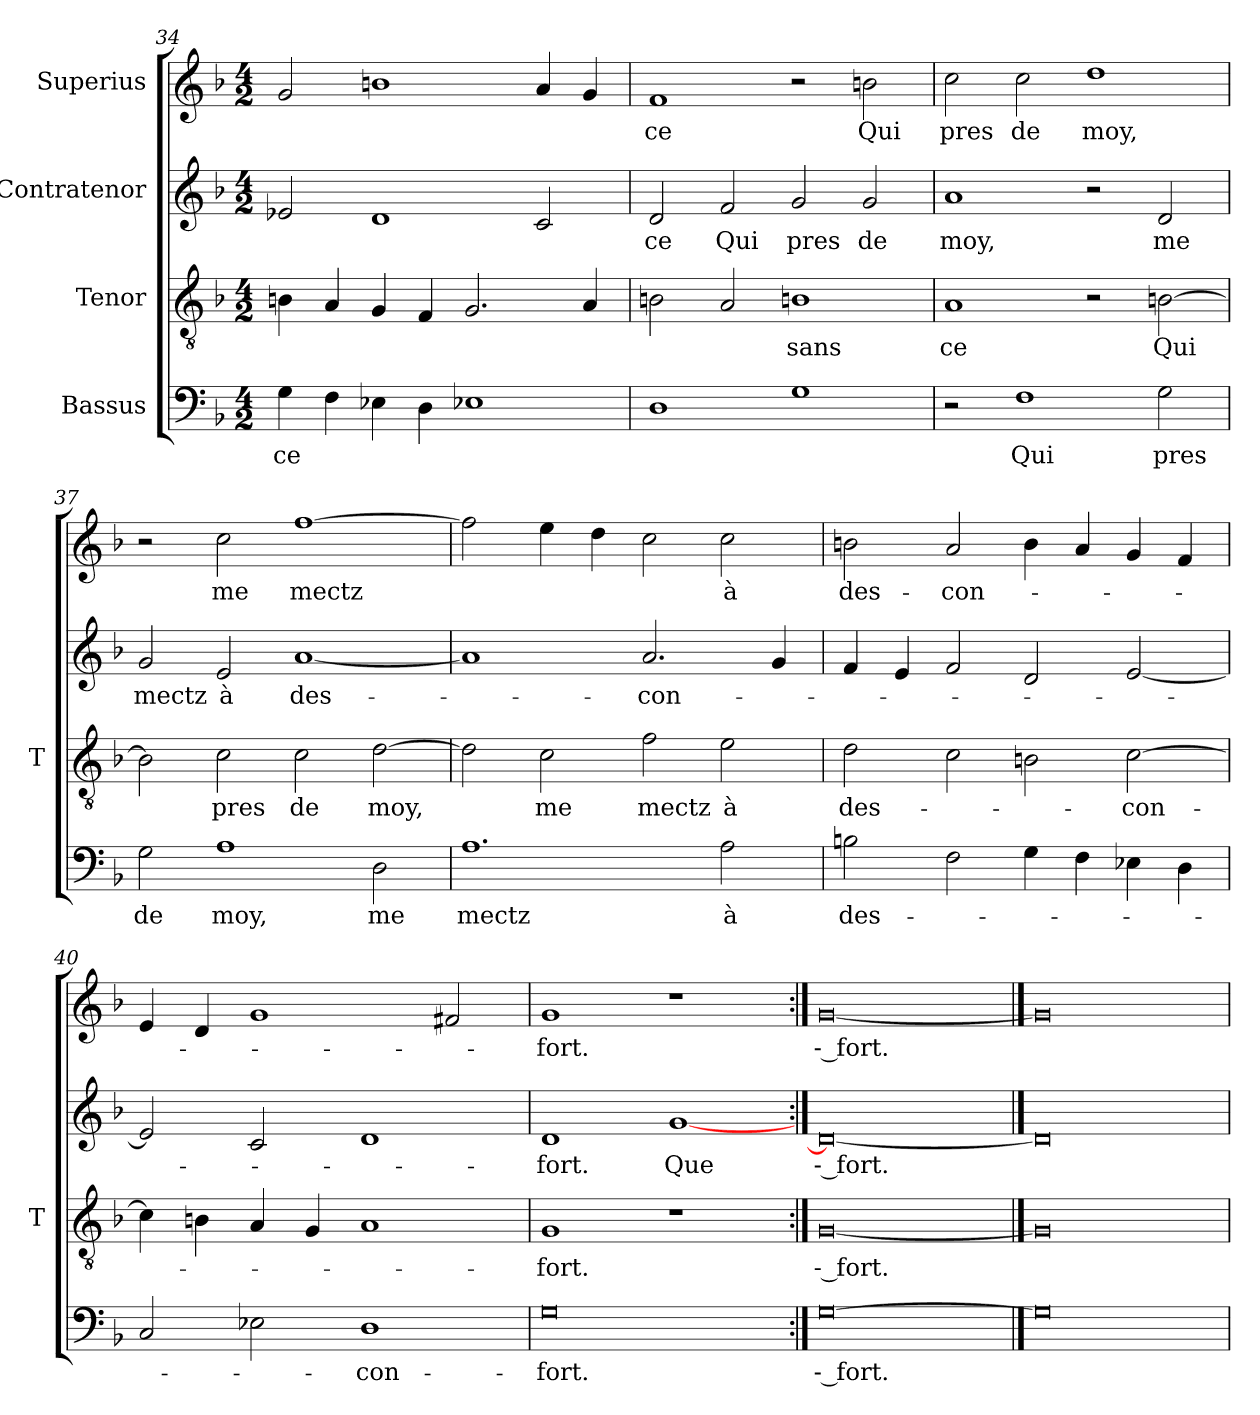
**kern	**text	**kern	**text	**kern	**text	**kern	**text
*part4	*part4	*part3	*part3	*part2	*part2	*part1	*part1
*staff4	*staff4	*staff3	*staff3	*staff2	*staff2	*staff1	*staff1
*I"Bassus	*	*I"Tenor	*	*I"Contratenor	*	*I"Superius	*
*	*	*I'T	*	*	*	*	*
*clefF4	*	*clefGv2	*	*clefG2	*	*clefG2	*
*k[b-]	*	*k[b-]	*	*k[b-]	*	*k[b-]	*
*M4/2	*	*M4/2	*	*M4/2	*	*M4/2	*
=34	=34	=34	=34	=34	=34	=34	=34
4G	-ce	4Bn	.	2e-X	.	2g	.
4F	.	4A	.	.	.	.	.
4E-X	.	4G	.	1d	.	1b	.
4D	.	4F	.	.	.	.	.
1E-X	.	2.G	.	.	.	.	.
.	.	.	.	2c	.	4a	.
.	.	4A	.	.	.	4g	.
=35	=35	=35	=35	=35	=35	=35	=35
1D	.	2Bn	.	2d	-ce	1f	-ce
.	.	2A	.	2f	-Qui	.	.
1G	.	1Bn	-sans	2g	-pres	2r	.
.	.	.	.	2g	-de	2b	-Qui
=36	=36	=36	=36	=36	=36	=36	=36
2r	.	1A	-ce	1a	-moy,	2cc	-pres
1F	-Qui	.	.	.	.	2cc	-de
.	.	2r	.	2r	.	1dd	-moy,
2G	-pres	[2Bn	-Qui	2d	-me	.	.
=37	=37	=37	=37	=37	=37	=37	=37
2G	-de	2B]	.	2g	-mectz	2r	.
1A	-moy,	2c	-pres	2e	-à	2cc	-me
.	.	2c	-de	[1a	des-	[1ff	-mectz
2D	-me	[2d	-moy,	.	.	.	.
=38	=38	=38	=38	=38	=38	=38	=38
1.A	-mectz	2d]	.	1a]	.	2ff]	.
.	.	2c	-me	.	.	4ee	.
.	.	.	.	.	.	4dd	.
.	.	2f	-mectz	2.a	con-	2cc	.
2A	-à	2e	-à	.	.	2cc	-à
.	.	.	.	4g	.	.	.
=39	=39	=39	=39	=39	=39	=39	=39
2B	des-	2d	des-	4f	.	2b	des-
.	.	.	.	4e	.	.	.
2F	.	2c	.	2f	.	2a	con-
4G	.	2Bn	.	2d	.	4b	.
4F	.	.	.	.	.	4a	.
4E-X	.	[2c	con-	[2e	.	4g	.
4D	.	.	.	.	.	4f	.
=40	=40	=40	=40	=40	=40	=40	=40
2C	.	4c]	.	2e]	.	4e	.
.	.	4Bn	.	.	.	4d	.
2E-X	.	4A	.	2c	.	1g	.
.	.	4G	.	.	.	.	.
1D	con-	1A	.	1d	.	.	.
.	.	.	.	.	.	2f#X	.
=41	=41	=41	=41	=41	=41	=41	=41
0G	-fort.	1G	-fort.	1d	-fort.	1g	-fort.
.	.	1r	.	[1g	-Que	1r	.
=42:|!	=42:|!	=42:|!	=42:|!	=42:|!	=42:|!	=42:|!	=42:|!
[0G	-- fort.	[0G	-- fort.	0d_	-- fort.	[0g	-- fort.
==43	==43	==43	==43	==43	==43	==43	==43
0G]	.	0G]	.	0d]	.	0g]	.
=	=	=	=	=	=	=	=
*-	*-	*-	*-	*-	*-	*-	*-
